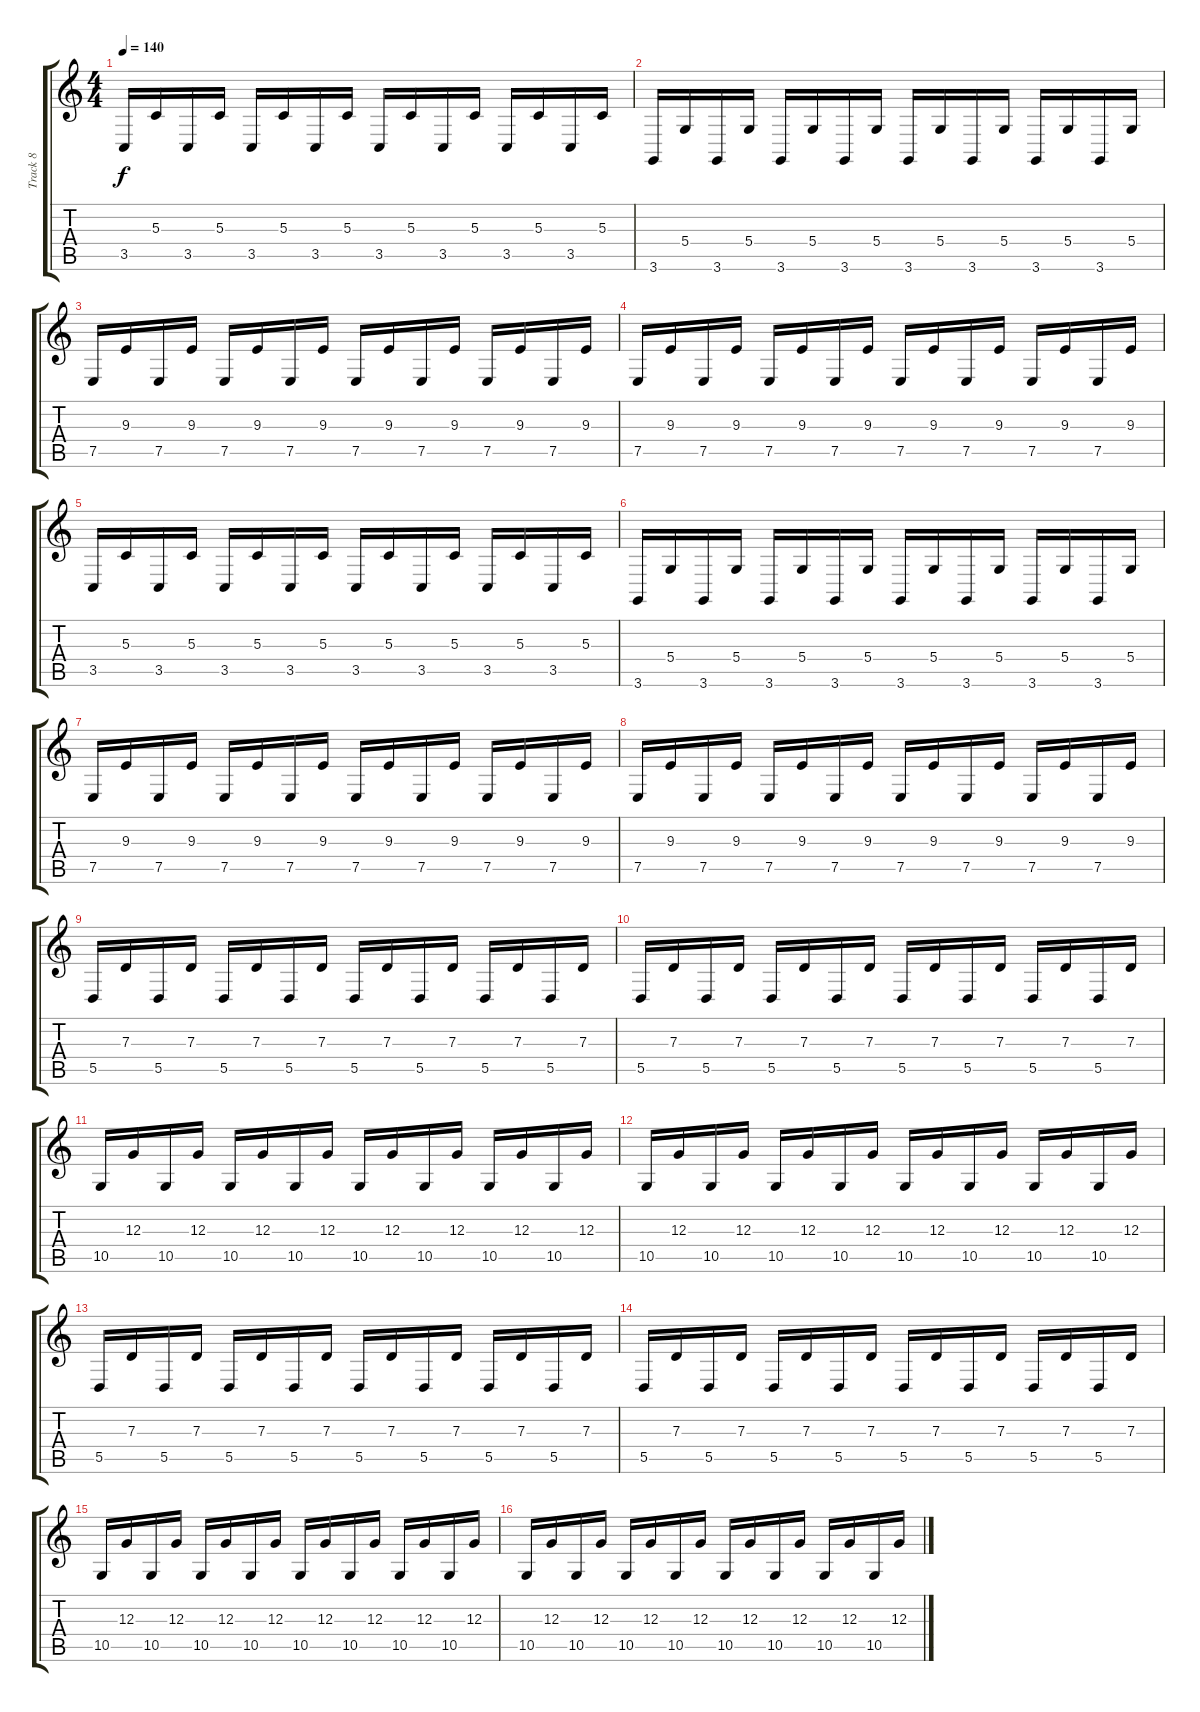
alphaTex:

\track ("Track 8" "Track 8") {instrument lead1square}
\staff {score tabs}
\tuning (E4 B3 G3 D3 A2 E2) {hide}
\ts (4 4)
\tempo 140
\clef g2
\ks c
3.5.16{dy f} 5.3.16 3.5.16 5.3.16 3.5.16 5.3.16 3.5.16 5.3.16 3.5.16 5.3.16 3.5.16 5.3.16 3.5.16 5.3.16 3.5.16 5.3.16 |
3.6.16 5.4.16 3.6.16 5.4.16 3.6.16 5.4.16 3.6.16 5.4.16 3.6.16 5.4.16 3.6.16 5.4.16 3.6.16 5.4.16 3.6.16 5.4.16 |
7.5.16 9.3.16 7.5.16 9.3.16 7.5.16 9.3.16 7.5.16 9.3.16 7.5.16 9.3.16 7.5.16 9.3.16 7.5.16 9.3.16 7.5.16 9.3.16 |
7.5.16 9.3.16 7.5.16 9.3.16 7.5.16 9.3.16 7.5.16 9.3.16 7.5.16 9.3.16 7.5.16 9.3.16 7.5.16 9.3.16 7.5.16 9.3.16 |
3.5.16 5.3.16 3.5.16 5.3.16 3.5.16 5.3.16 3.5.16 5.3.16 3.5.16 5.3.16 3.5.16 5.3.16 3.5.16 5.3.16 3.5.16 5.3.16 |
3.6.16 5.4.16 3.6.16 5.4.16 3.6.16 5.4.16 3.6.16 5.4.16 3.6.16 5.4.16 3.6.16 5.4.16 3.6.16 5.4.16 3.6.16 5.4.16 |
7.5.16 9.3.16 7.5.16 9.3.16 7.5.16 9.3.16 7.5.16 9.3.16 7.5.16 9.3.16 7.5.16 9.3.16 7.5.16 9.3.16 7.5.16 9.3.16 |
7.5.16 9.3.16 7.5.16 9.3.16 7.5.16 9.3.16 7.5.16 9.3.16 7.5.16 9.3.16 7.5.16 9.3.16 7.5.16 9.3.16 7.5.16 9.3.16 |
5.5.16 7.3.16 5.5.16 7.3.16 5.5.16 7.3.16 5.5.16 7.3.16 5.5.16 7.3.16 5.5.16 7.3.16 5.5.16 7.3.16 5.5.16 7.3.16 |
5.5.16 7.3.16 5.5.16 7.3.16 5.5.16 7.3.16 5.5.16 7.3.16 5.5.16 7.3.16 5.5.16 7.3.16 5.5.16 7.3.16 5.5.16 7.3.16 |
10.5.16 12.3.16 10.5.16 12.3.16 10.5.16 12.3.16 10.5.16 12.3.16 10.5.16 12.3.16 10.5.16 12.3.16 10.5.16 12.3.16 10.5.16 12.3.16 |
10.5.16 12.3.16 10.5.16 12.3.16 10.5.16 12.3.16 10.5.16 12.3.16 10.5.16 12.3.16 10.5.16 12.3.16 10.5.16 12.3.16 10.5.16 12.3.16 |
5.5.16 7.3.16 5.5.16 7.3.16 5.5.16 7.3.16 5.5.16 7.3.16 5.5.16 7.3.16 5.5.16 7.3.16 5.5.16 7.3.16 5.5.16 7.3.16 |
5.5.16 7.3.16 5.5.16 7.3.16 5.5.16 7.3.16 5.5.16 7.3.16 5.5.16 7.3.16 5.5.16 7.3.16 5.5.16 7.3.16 5.5.16 7.3.16 |
10.5.16 12.3.16 10.5.16 12.3.16 10.5.16 12.3.16 10.5.16 12.3.16 10.5.16 12.3.16 10.5.16 12.3.16 10.5.16 12.3.16 10.5.16 12.3.16 |
10.5.16 12.3.16 10.5.16 12.3.16 10.5.16 12.3.16 10.5.16 12.3.16 10.5.16 12.3.16 10.5.16 12.3.16 10.5.16 12.3.16 10.5.16 12.3.16
